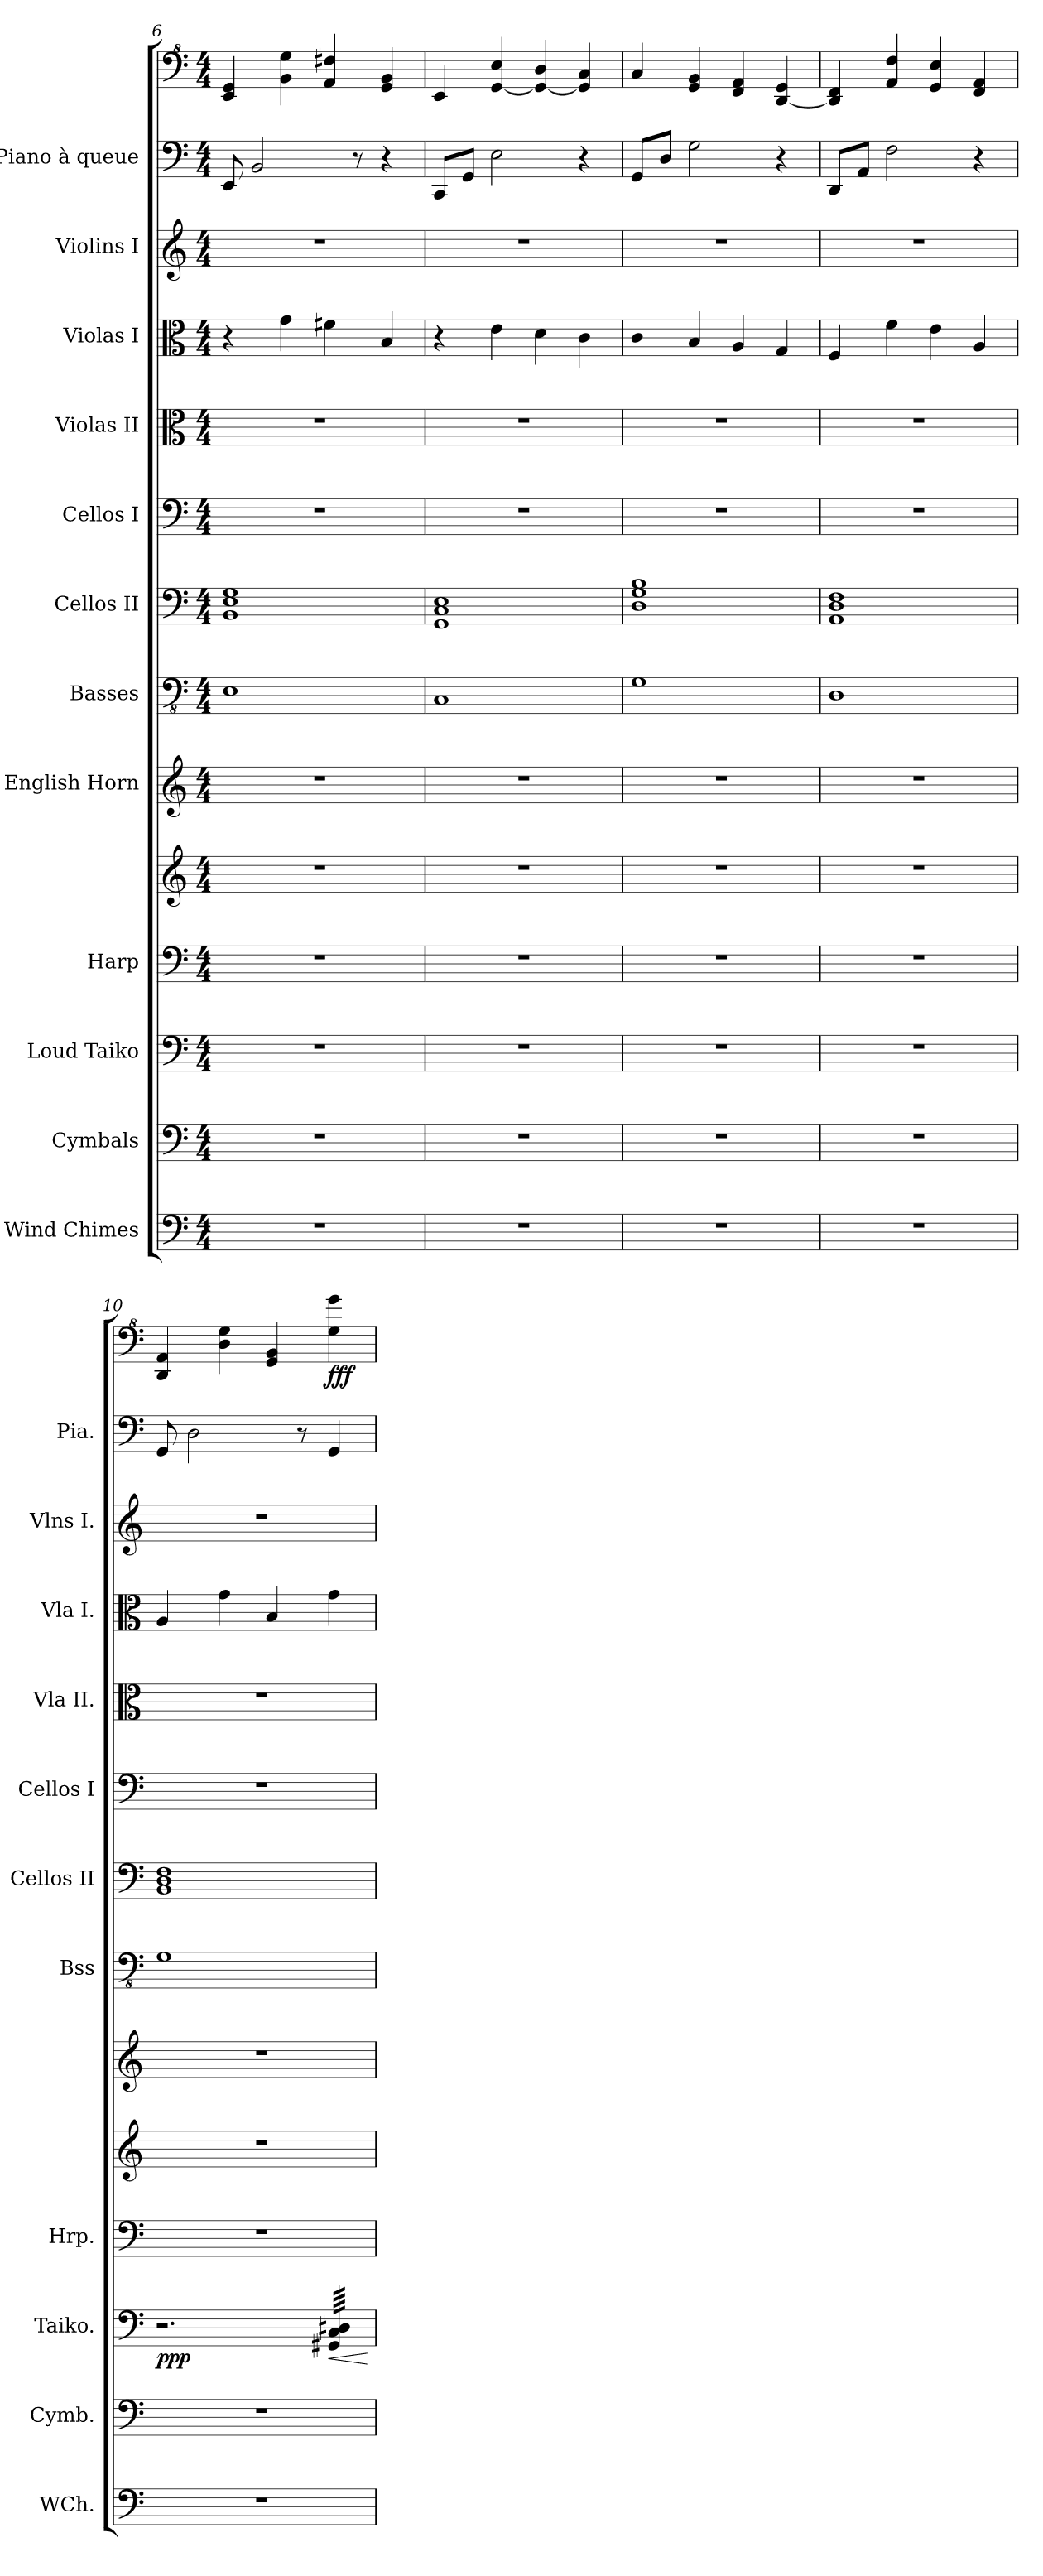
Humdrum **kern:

**kern	**kern	**kern	**dynam	**kern	**kern	**kern	**kern	**kern	**kern	**kern	**kern	**kern	**kern	**kern	**dynam
*part12	*part11	*part10	*part10	*part9	*part9	*part8	*part7	*part6	*part5	*part4	*part3	*part2	*part1	*part1	*part1
*staff14	*staff13	*staff12	*staff12	*staff11	*staff10	*staff9	*staff8	*staff7	*staff6	*staff5	*staff4	*staff3	*staff2	*staff1	*staff1/2
*I"Wind Chimes	*I"Cymbals	*I"Loud Taiko	*	*I"Harp	*	*I"English Horn	*I"Basses	*I"Cellos II	*I"Cellos I	*I"Violas II	*I"Violas I	*I"Violins I	*I"Piano à queue	*	*
*I'WCh.	*I'Cymb.	*I'Taiko.	*	*I'Hrp.	*	*	*I'Bss	*I'Cellos II	*I'Cellos I	*I'Vla II.	*I'Vla I.	*I'Vlns I.	*I'Pia.	*	*
!!LO:PB:g=z
*clefF4	*clefF4	*clefF4	*	*clefF4	*clefG2	*clefG2	*clefFv4	*clefF4	*clefF4	*clefC3	*clefC3	*clefG2	*clefF4	*clefF^4	*
*k[]	*k[]	*k[]	*	*k[]	*k[]	*k[]	*k[]	*k[]	*k[]	*k[]	*k[]	*k[]	*k[]	*k[]	*
*M4/4	*M4/4	*M4/4	*	*M4/4	*M4/4	*M4/4	*M4/4	*M4/4	*M4/4	*M4/4	*M4/4	*M4/4	*M4/4	*M4/4	*
*MM76	*MM76	*MM76	*	*MM76	*MM76	*MM76	*MM76	*MM76	*MM76	*MM76	*MM76	*MM76	*MM76	*MM76	*
=6	=6	=6	=6	=6	=6	=6	=6	=6	=6	=6	=6	=6	=6	=6	=6
1r	1r	1r	.	1r	1r	1r	1EE	1BB 1E 1G	1r	1r	4r	1r	8EE/	4E/ 4G/	.
.	.	.	.	.	.	.	.	.	.	.	.	.	2BB/	.	.
.	.	.	.	.	.	.	.	.	.	.	4g\	.	.	4B\ 4g\	.
.	.	.	.	.	.	.	.	.	.	.	4f#X\	.	.	4A/ 4f#X/	.
.	.	.	.	.	.	.	.	.	.	.	.	.	8r	.	.
*	*	*	*	*	*	*	*	*	*	*	*	*	*	*MM70	*
.	.	.	.	.	.	.	.	.	.	.	4B/	.	4r	4G/ 4B/	.
=7	=7	=7	=7	=7	=7	=7	=7	=7	=7	=7	=7	=7	=7	=7	=7
*	*	*	*	*	*	*	*	*	*	*	*	*	*	*MM76	*
1r	1r	1r	.	1r	1r	1r	1CC	1GG 1C 1E	1r	1r	4r	1r	8CC/L	4E/	.
.	.	.	.	.	.	.	.	.	.	.	.	.	8GG/J	.	.
.	.	.	.	.	.	.	.	.	.	.	4e\	.	2E\	[4G/ 4e/	.
.	.	.	.	.	.	.	.	.	.	.	4d\	.	.	4G/_ 4d/	.
*	*	*	*	*	*	*	*	*	*	*	*	*	*	*MM74	*
.	.	.	.	.	.	.	.	.	.	.	4c\	.	4r	4G/] 4c/	.
=8	=8	=8	=8	=8	=8	=8	=8	=8	=8	=8	=8	=8	=8	=8	=8
*	*	*	*	*	*	*	*	*	*	*	*	*	*	*MM77	*
1r	1r	1r	.	1r	1r	1r	1GG	1D 1G 1B	1r	1r	4c\	1r	8GG/L	4c/	.
.	.	.	.	.	.	.	.	.	.	.	.	.	8D/J	.	.
.	.	.	.	.	.	.	.	.	.	.	4B/	.	2G\	4G/ 4B/	.
.	.	.	.	.	.	.	.	.	.	.	4A/	.	.	4F/ 4A/	.
*	*	*	*	*	*	*	*	*	*	*	*	*	*	*MM70	*
.	.	.	.	.	.	.	.	.	.	.	4G/	.	4r	[4D/ 4G/	.
=9	=9	=9	=9	=9	=9	=9	=9	=9	=9	=9	=9	=9	=9	=9	=9
1r	1r	1r	.	1r	1r	1r	1DD	1AA 1D 1F	1r	1r	4F/	1r	8DD/L	4D/] 4F/	.
.	.	.	.	.	.	.	.	.	.	.	.	.	8AA/J	.	.
*	*	*	*	*	*	*	*	*	*	*	*	*	*	*MM75	*
.	.	.	.	.	.	.	.	.	.	.	4f\	.	2F\	4A/ 4f/	.
.	.	.	.	.	.	.	.	.	.	.	4e\	.	.	4G/ 4e/	.
.	.	.	.	.	.	.	.	.	.	.	4A/	.	4r	4F/ 4A/	.
=10	=10	=10	=10	=10	=10	=10	=10	=10	=10	=10	=10	=10	=10	=10	=10
!	!	!	!LO:DY:b	!	!	!	!	!	!	!	!	!	!	!	!
1r	1r	2.r	ppp	1r	1r	1r	1GG	1BB 1D 1F	1r	1r	4A/	1r	8GG/	4D/ 4A/	.
.	.	.	.	.	.	.	.	.	.	.	.	.	2D\	.	.
.	.	.	.	.	.	.	.	.	.	.	4g\	.	.	4d\ 4g\	.
.	.	.	.	.	.	.	.	.	.	.	4B/	.	.	4G/ 4B/	.
.	.	.	.	.	.	.	.	.	.	.	.	.	8r	.	.
!	!	!	!LO:HP:b	!	!	!	!	!	!	!	!	!	!	!	!LO:DY:b
*	*	*tremolo	*	*	*	*	*	*	*	*	*	*	*	*	*
.	.	64GG#X/ 64C/ 64D#X/LLLL	<	.	.	.	.	.	.	.	4g\	.	4GG/	4g\ 4gg\	fff
.	.	64GG#X/ 64C/ 64D#X/	.	.	.	.	.	.	.	.	.	.	.	.	.
.	.	64GG#X/ 64C/ 64D#X/	.	.	.	.	.	.	.	.	.	.	.	.	.
.	.	64GG#X/ 64C/ 64D#X/	.	.	.	.	.	.	.	.	.	.	.	.	.
.	.	64GG#/ 64C/ 64D#/	.	.	.	.	.	.	.	.	.	.	.	.	.
.	.	64GG#/ 64C/ 64D#/	.	.	.	.	.	.	.	.	.	.	.	.	.
.	.	64GG#/ 64C/ 64D#/	.	.	.	.	.	.	.	.	.	.	.	.	.
.	.	64GG#/ 64C/ 64D#/	.	.	.	.	.	.	.	.	.	.	.	.	.
.	.	64GG#/ 64C/ 64D#/	.	.	.	.	.	.	.	.	.	.	.	.	.
.	.	64GG#/ 64C/ 64D#/	.	.	.	.	.	.	.	.	.	.	.	.	.
.	.	64GG#/ 64C/ 64D#/	.	.	.	.	.	.	.	.	.	.	.	.	.
.	.	64GG#/ 64C/ 64D#/	.	.	.	.	.	.	.	.	.	.	.	.	.
.	.	64GG#/ 64C/ 64D#/	.	.	.	.	.	.	.	.	.	.	.	.	.
.	.	64GG#/ 64C/ 64D#/	.	.	.	.	.	.	.	.	.	.	.	.	.
.	.	64GG#/ 64C/ 64D#/	.	.	.	.	.	.	.	.	.	.	.	.	.
.	.	64GG#/ 64C/ 64D#/JJJJ	.	.	.	.	.	.	.	.	.	.	.	.	.
*	*	*Xtremolo	*	*	*	*	*	*	*	*	*	*	*	*	*
.	.	.	[	.	.	.	.	.	.	.	.	.	.	.	.
=	=	=	=	=	=	=	=	=	=	=	=	=	=	=	=
*-	*-	*-	*-	*-	*-	*-	*-	*-	*-	*-	*-	*-	*-	*-	*-
